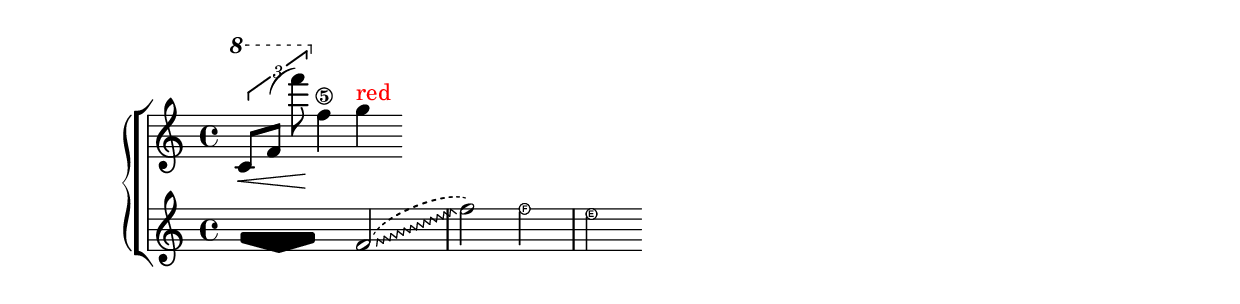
\header {
  texidoc = "Exercise all output functions"
}

\version "2.14.0"

\paper { ragged-right = ##t }

\relative c'' {
  \new StaffGroup \new PianoStaff <<
    \new Staff
      {
	\ottava #1
	\times 2/3 { c8[\< f]( f''\!) }
	\ottava #0
	<f,, \5>4

	\override TextScript #'color = #red
	g4^"red"
      }

    \new Staff \relative c'' {
      \makeClusters { <g a>8 <e a> <g a>4 }

      \override Glissando #'style = #'zigzag
      \slurDashed
      f2( \glissando f')
      \easyHeadsOn
      f e
    }
  >>
}
